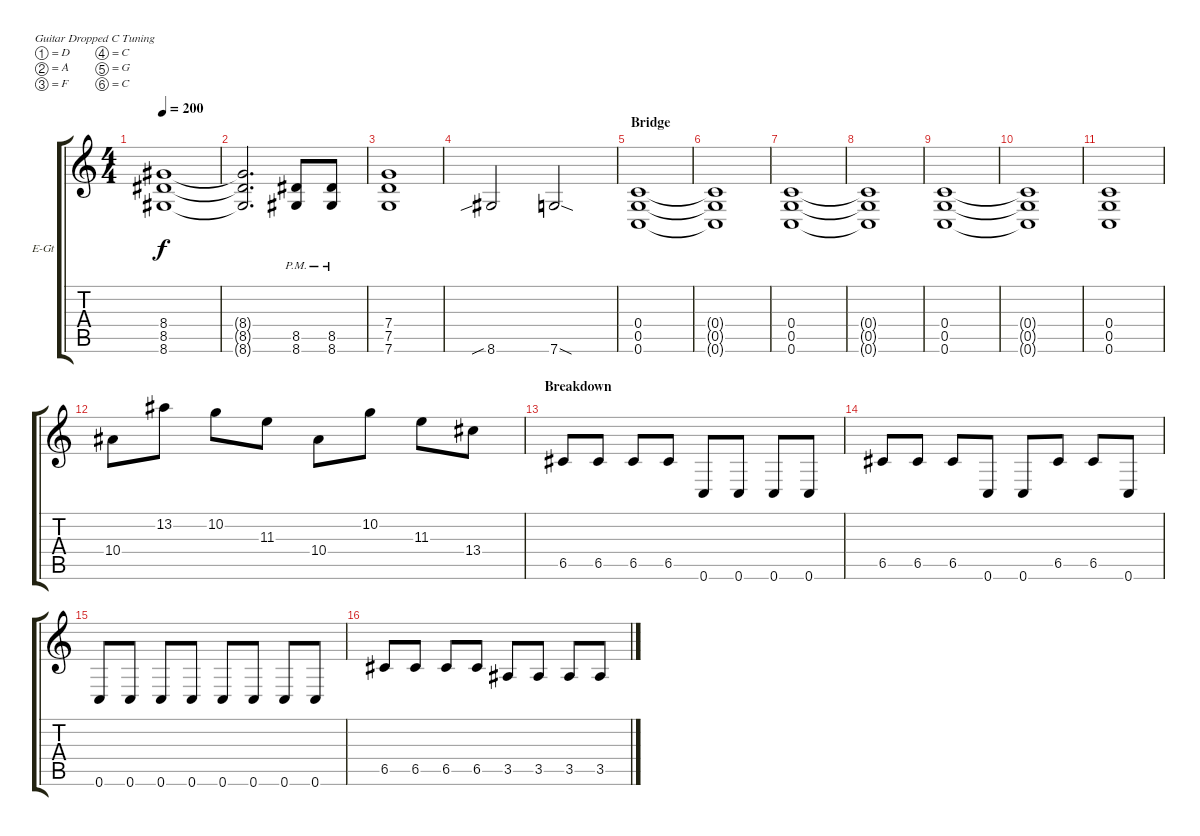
\defaultSystemsLayout 4
\bracketExtendMode groupsimilarinstruments
\firstSystemTrackNameOrientation horizontal
\otherSystemsTrackNameOrientation horizontal
\track ("Guitar 2" "E-Gt") {instrument distortionguitar}
\staff {score tabs}
\tuning (D4 A3 F3 C3 G2 C2)
\ts (4 4)
\tempo 200
\clef g2
\ks c
(8.6 8.5 8.4).1{dy f} |
(8.4{t} 8.5{t} 8.6{t}).2{d} (8.6{pm} 8.5{pm}).8 (8.6{pm} 8.5{pm}).8 |
(7.6 7.5 7.4).1 |
8.6{sib}.2 7.6{sod}.2 |
\section ("" "Bridge")
(0.6 0.5 0.4).1 |
(0.4{t} 0.5{t} 0.6{t}).1 |
(0.6 0.5 0.4).1 |
(0.4{t} 0.5{t} 0.6{t}).1 |
(0.6 0.5 0.4).1 |
(0.4{t} 0.5{t} 0.6{t}).1 |
(0.6 0.5 0.4).1 |
10.4.8 13.2.8 10.2.8 11.3.8 10.4.8 10.2.8 11.3.8 13.4.8 |
\section ("" "Breakdown")
6.5.8 6.5.8 6.5.8 6.5.8 0.6.8 0.6.8 0.6.8 0.6.8 |
6.5.8 6.5.8 6.5.8 0.6.8 0.6.8 6.5.8 6.5.8 0.6.8 |
0.6.8 0.6.8 0.6.8 0.6.8 0.6.8 0.6.8 0.6.8 0.6.8 |
6.5.8 6.5.8 6.5.8 6.5.8 3.5.8 3.5.8 3.5.8 3.5.8
